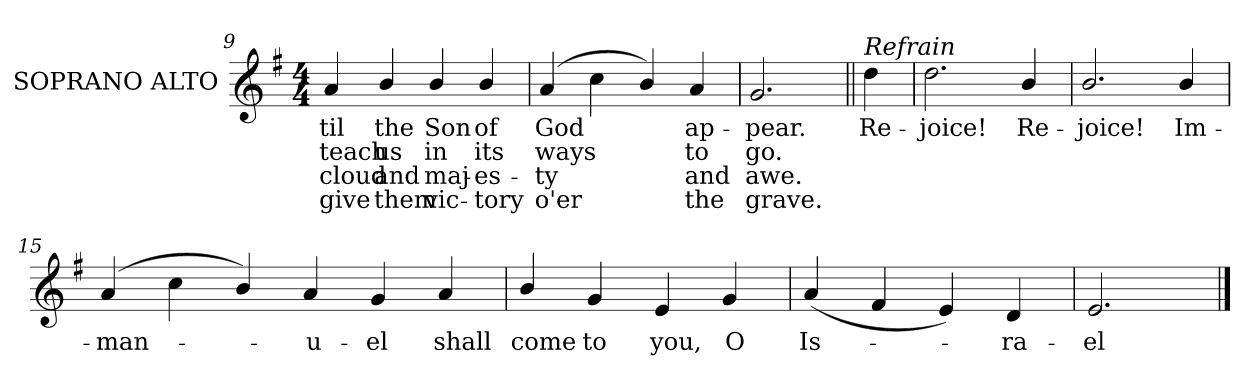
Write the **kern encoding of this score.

**kern	**text	**text	**text	**text
*part1	*part1	*part1	*part1	*part1
*staff1	*staff1	*staff1	*staff1	*staff1
*I"SOPRANO ALTO	*	*	*	*
*I'S. A.	*	*	*	*
*clefG2	*	*	*	*
*k[f#]	*	*	*	*
*G:	*	*	*	*
*M4/4	*	*	*	*
=9	=9	=9	=9	=9
!	!LO:LY:b:color=#000000	!LO:LY:b:color=#000000	!LO:LY:b:color=#000000	!LO:LY:b:color=#000000
4ai/	-til	teach	cloud	give
!	!LO:LY:b:color=#000000	!LO:LY:b:color=#000000	!LO:LY:b:color=#000000	!LO:LY:b:color=#000000
4bi/	the	us	and	them
!	!LO:LY:b:color=#000000	!LO:LY:b:color=#000000	!LO:LY:b:color=#000000	!LO:LY:b:color=#000000
4bi/	Son	in	maj-	vic-
!	!LO:LY:b:color=#000000	!LO:LY:b:color=#000000	!LO:LY:b:color=#000000	!LO:LY:b:color=#000000
4bi/	of	its	-es-	-tory
!!LO:LB:g=z
=10	=10	=10	=10	=10
!	!LO:LY:b:color=#000000	!LO:LY:b:color=#000000	!LO:LY:b:color=#000000	!LO:LY:b:color=#000000
(4ai/	God	ways	-ty	o'er
4cci\	.	.	.	.
4bi/)	.	.	.	.
!	!LO:LY:b:color=#000000	!LO:LY:b:color=#000000	!LO:LY:b:color=#000000	!LO:LY:b:color=#000000
4ai/	ap-	to	and	the
=11	=11	=11	=11	=11
!	!LO:LY:b:color=#000000	!LO:LY:b:color=#000000	!LO:LY:b:color=#000000	!LO:LY:b:color=#000000
2.gi/	-pear.	go.	awe.	grave.
=12||	=12||	=12||	=12||	=12||
!LO:TX:a:i:t=Refrain	!	!	!	!
!	!LO:LY:b:color=#000000	!	!	!
4ddi\	Re-	.	.	.
=13	=13	=13	=13	=13
!	!LO:LY:b:color=#000000	!	!	!
2.ddi\	-joice!	.	.	.
!	!LO:LY:b:color=#000000	!	!	!
4bi/	Re-	.	.	.
=14	=14	=14	=14	=14
!	!LO:LY:b:color=#000000	!	!	!
2.bi/	-joice!	.	.	.
!	!LO:LY:b:color=#000000	!	!	!
4bi/	Im-	.	.	.
!!LO:LB:g=z
=15	=15	=15	=15	=15
!	!LO:LY:b:color=#000000	!	!	!
(4ai/	-man-	.	.	.
4cci\	.	.	.	.
4bi/)	.	.	.	.
!	!LO:LY:b:color=#000000	!	!	!
4ai/	-u-	.	.	.
!	!LO:LY:b:color=#000000	!	!	!
4gi/	-el	.	.	.
!	!LO:LY:b:color=#000000	!	!	!
4ai/	shall	.	.	.
=16	=16	=16	=16	=16
!	!LO:LY:b:color=#000000	!	!	!
4bi/	come	.	.	.
!	!LO:LY:b:color=#000000	!	!	!
4gi/	to	.	.	.
!	!LO:LY:b:color=#000000	!	!	!
4ei/	you,	.	.	.
!	!LO:LY:b:color=#000000	!	!	!
4gi/	O	.	.	.
=17	=17	=17	=17	=17
!	!LO:LY:b:color=#000000	!	!	!
(4ai/	Is-	.	.	.
4f#i/	.	.	.	.
4ei/)	.	.	.	.
!	!LO:LY:b:color=#000000	!	!	!
4di/	-ra-	.	.	.
=18	=18	=18	=18	=18
!	!LO:LY:b:color=#000000	!	!	!
2.ei/	-el	.	.	.
==	==	==	==	==
*-	*-	*-	*-	*-
